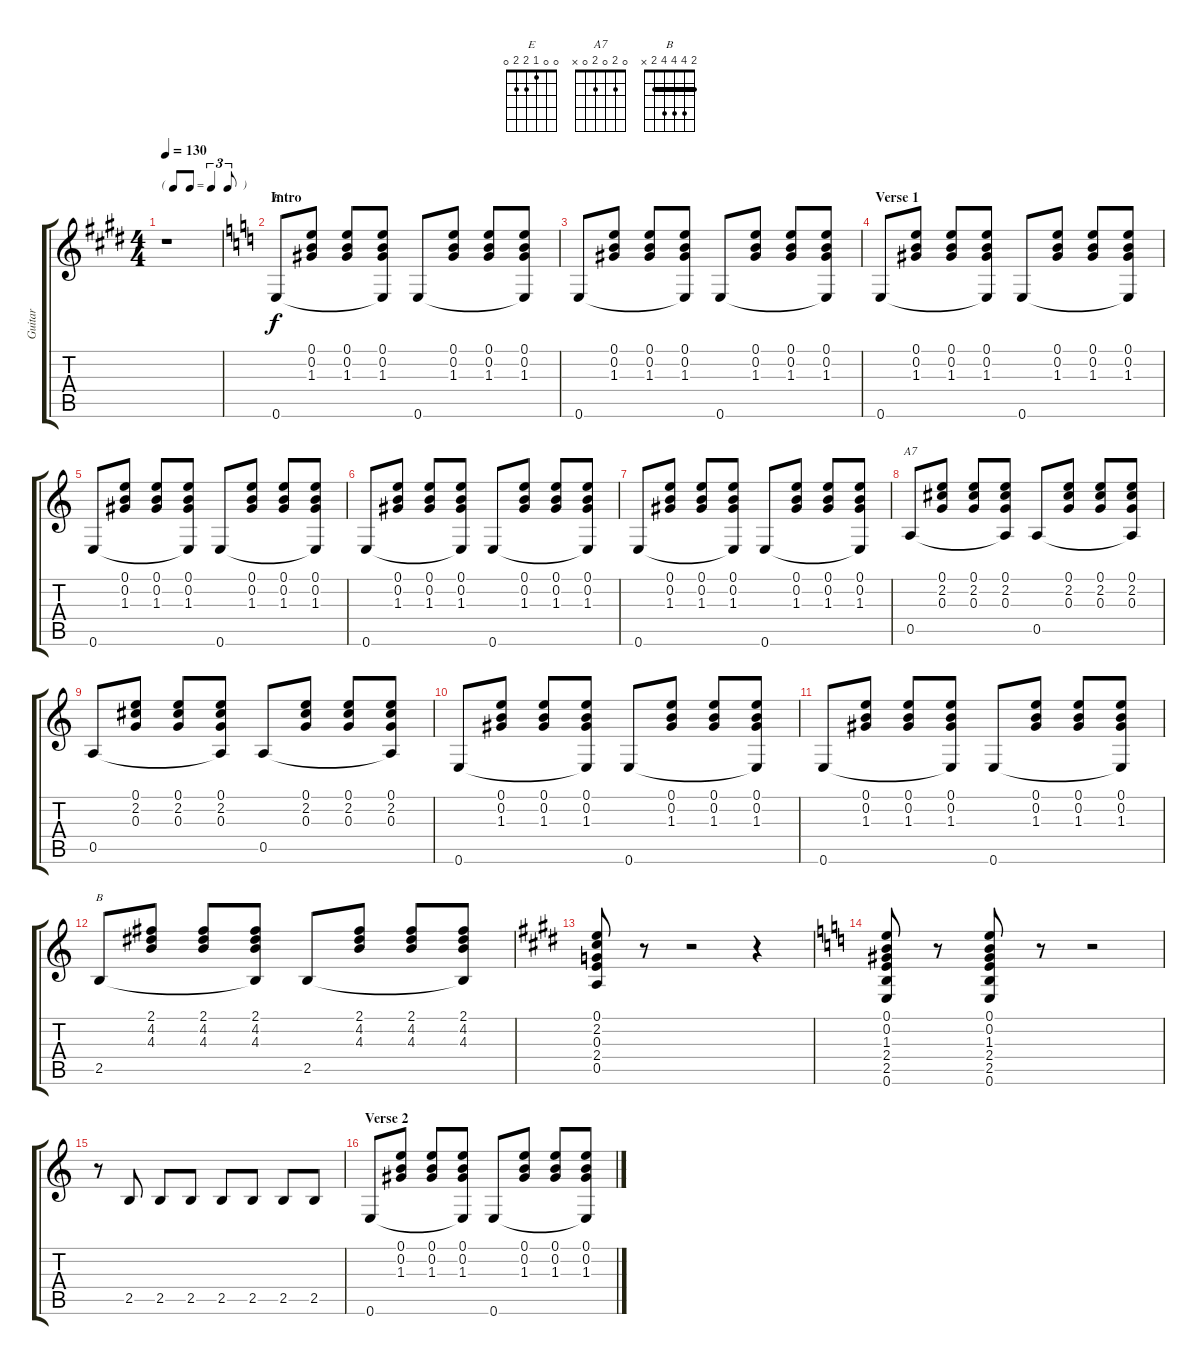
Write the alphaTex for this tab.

\track ("Guitar" "Guitar") {instrument electricguitarjazz}
\staff {score tabs}
\tuning (E4 B3 G3 D3 A2 E2) {hide}
\chord ("E" 0 0 1 2 2 0)
\chord ("A7" 0 2 0 2 0 x)
\chord ("B" 2 4 4 4 2 x) {barre 2}
\ts (4 4)
\tf triplet8th
\tempo 130
\clef g2
\ks e
r.1{dy f instrument electricguitarjazz} |
\section ("" "Intro")
\ks c
0.6.8{ch "E"} (0.1 0.2 1.3).8 (0.1 0.2 1.3).8 (0.1 0.2 1.3 0.6{t}).8 0.6.8 (0.1 0.2 1.3).8 (0.1 0.2 1.3).8 (0.1 0.2 1.3 0.6{t}).8 |
0.6.8 (0.1 0.2 1.3).8 (0.1 0.2 1.3).8 (0.1 0.2 1.3 0.6{t}).8 0.6.8 (0.1 0.2 1.3).8 (0.1 0.2 1.3).8 (0.1 0.2 1.3 0.6{t}).8 |
\section ("" "Verse 1")
0.6.8 (0.1 0.2 1.3).8 (0.1 0.2 1.3).8 (0.1 0.2 1.3 0.6{t}).8 0.6.8 (0.1 0.2 1.3).8 (0.1 0.2 1.3).8 (0.1 0.2 1.3 0.6{t}).8 |
0.6.8 (0.1 0.2 1.3).8 (0.1 0.2 1.3).8 (0.1 0.2 1.3 0.6{t}).8 0.6.8 (0.1 0.2 1.3).8 (0.1 0.2 1.3).8 (0.1 0.2 1.3 0.6{t}).8 |
0.6.8 (0.1 0.2 1.3).8 (0.1 0.2 1.3).8 (0.1 0.2 1.3 0.6{t}).8 0.6.8 (0.1 0.2 1.3).8 (0.1 0.2 1.3).8 (0.1 0.2 1.3 0.6{t}).8 |
0.6.8 (0.1 0.2 1.3).8 (0.1 0.2 1.3).8 (0.1 0.2 1.3 0.6{t}).8 0.6.8 (0.1 0.2 1.3).8 (0.1 0.2 1.3).8 (0.1 0.2 1.3 0.6{t}).8 |
0.5.8{ch "A7"} (0.1 2.2 0.3).8 (0.1 2.2 0.3).8 (0.1 2.2 0.3 0.5{t}).8 0.5.8 (0.1 2.2 0.3).8 (0.1 2.2 0.3).8 (0.1 2.2 0.3 0.5{t}).8 |
0.5.8 (0.1 2.2 0.3).8 (0.1 2.2 0.3).8 (0.1 2.2 0.3 0.5{t}).8 0.5.8 (0.1 2.2 0.3).8 (0.1 2.2 0.3).8 (0.1 2.2 0.3 0.5{t}).8 |
0.6.8 (0.1 0.2 1.3).8 (0.1 0.2 1.3).8 (0.1 0.2 1.3 0.6{t}).8 0.6.8 (0.1 0.2 1.3).8 (0.1 0.2 1.3).8 (0.1 0.2 1.3 0.6{t}).8 |
0.6.8 (0.1 0.2 1.3).8 (0.1 0.2 1.3).8 (0.1 0.2 1.3 0.6{t}).8 0.6.8 (0.1 0.2 1.3).8 (0.1 0.2 1.3).8 (0.1 0.2 1.3 0.6{t}).8 |
2.5.8{ch "B"} (2.1 4.2 4.3).8 (2.1 4.2 4.3).8 (2.1 4.2 4.3 2.5{t}).8 2.5.8 (2.1 4.2 4.3).8 (2.1 4.2 4.3).8 (2.1 4.2 4.3 2.5{t}).8 |
\ks e
(0.1 2.2 0.3 2.4 0.5).8 r.8 r.2 r.4 |
\ks c
(0.1 0.2 1.3 2.4 2.5 0.6).8 r.8 (0.1 0.2 1.3 2.4 2.5 0.6).8 r.8 r.2 |
r.8 2.5.8 2.5.8 2.5.8 2.5.8 2.5.8 2.5.8 2.5.8 |
\section ("" "Verse 2")
0.6.8 (0.1 0.2 1.3).8 (0.1 0.2 1.3).8 (0.1 0.2 1.3 0.6{t}).8 0.6.8 (0.1 0.2 1.3).8 (0.1 0.2 1.3).8 (0.1 0.2 1.3 0.6{t}).8
